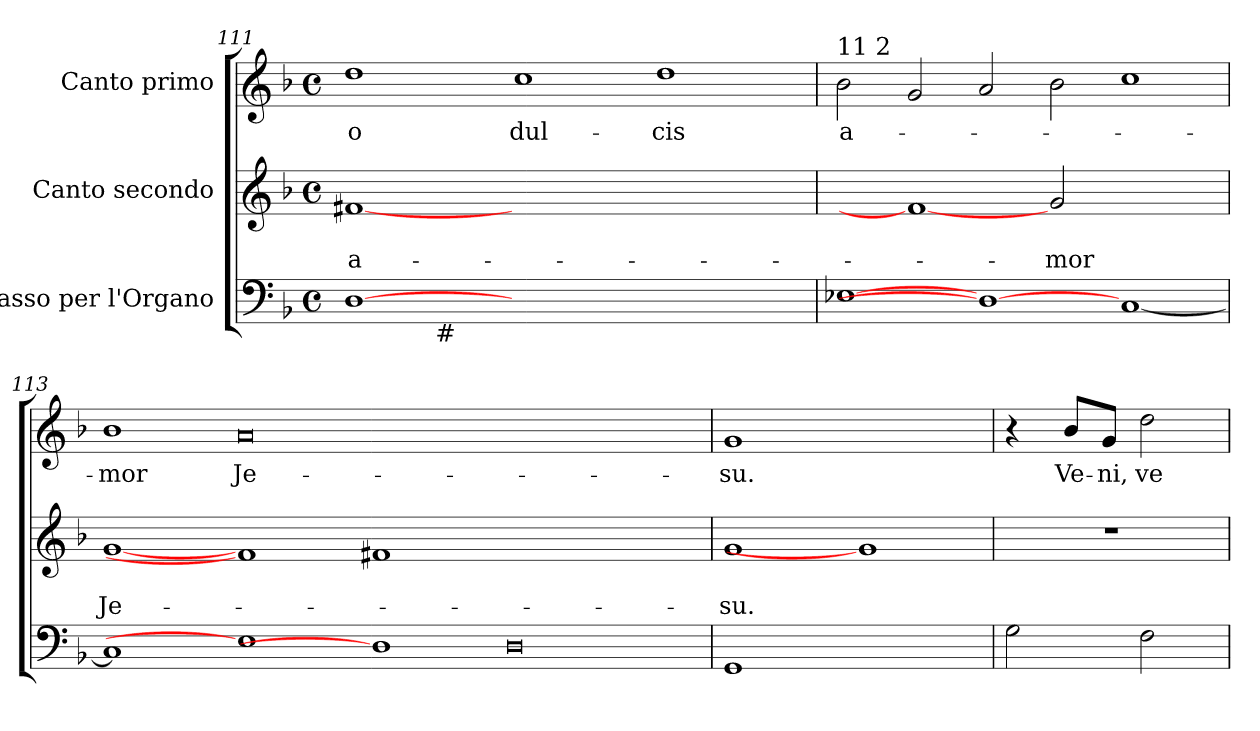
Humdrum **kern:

**kern	**kern	**text	**text	**kern	**text
*part3	*part2	*part2	*part2	*part1	*part1
*staff3	*staff2	*staff2	*staff2	*staff1	*staff1
*I"Basso per l'Organo	*I"Canto secondo	*	*	*I"Canto primo	*
*clefF4	*clefG2	*	*	*clefG2	*
*ITrd7c12	*	*	*	*	*
*k[b-]	*k[b-]	*	*	*k[b-]	*
*F:	*F:	*	*	*F:	*
*M4/4	*M4/4	*	*	*M4/4	*
*met(c)	*met(c)	*	*	*met(c)	*
=111	=111	=111	=111	=111	=111
!	!	!	!LO:LY:b:rj	!	!LO:LY:b
*^	*	*	*	*	*
[1DD	4ryy	[1f#X	.	a-	1dd	o
.	8ryy	.	.	.	.	.
.	32ryy	.	.	.	.	.
!	!LO:TX:b:t=#	!	!	!	!	!
.	1ryy	.	.	.	.	.
!	!	!	!	!	!	!LO:LY:b
0ryy	.	0ryy	.	.	1cc	dul-
.	1ryy	.	.	.	.	.
!	!	!	!	!	!	!LO:LY:b
.	.	.	.	.	1dd	-cis
.	2ryy	.	.	.	.	.
.	16.ryy	.	.	.	.	.
!!LO:LB:g=z
=112	=112	=112	=112	=112	=112	=112
!	!	!	!	!	!LO:TX:a:t=11 2	!
!	!	!	!	!	!	!LO:LY:b
*v	*v	*	*	*	*	*
[1EE-X	2ryy	.	.	2b-\	a-
.	1f#_	.	.	2g/	.
1DD_	.	.	.	2a/	.
!	!	!	!LO:LY:b	!	!
.	2g	.	-mor	2b-\	.
[<1CC	1ryy	.	.	1cc	.
=113	=113	=113	=113	=113	=113
!	!	!	!LO:LY:b:rj	!	!LO:LY:b
1CC]	[1g	.	Je-	1b-	-mor
!	!	!	!	!	!LO:LY:b:rj
1EE-]	1f#]	.	.	0a	Je-
1DD]	1f#X	.	.	.	.
0DD	0ryy	.	.	0ryy	.
=114	=114	=114	=114	=114	=114
!	!	!	!LO:LY:b	!	!LO:LY:b
1GGG	1g	.	-su.	1g	-su.
1ryy	1g]	.	.	1ryy	.
=115	=115	=115	=115	=115	=115
2GG\	1r	.	.	4r	.
!	!	!	!	!	!LO:LY:b
.	.	.	.	8b-/L	Ve-
!	!	!	!	!	!LO:LY:b
.	.	.	.	8g/J	-ni,
!	!	!	!	!	!LO:LY:b
2FF>\	.	.	.	2dd\	ve-
=	=	=	=	=	=
*-	*-	*-	*-	*-	*-
